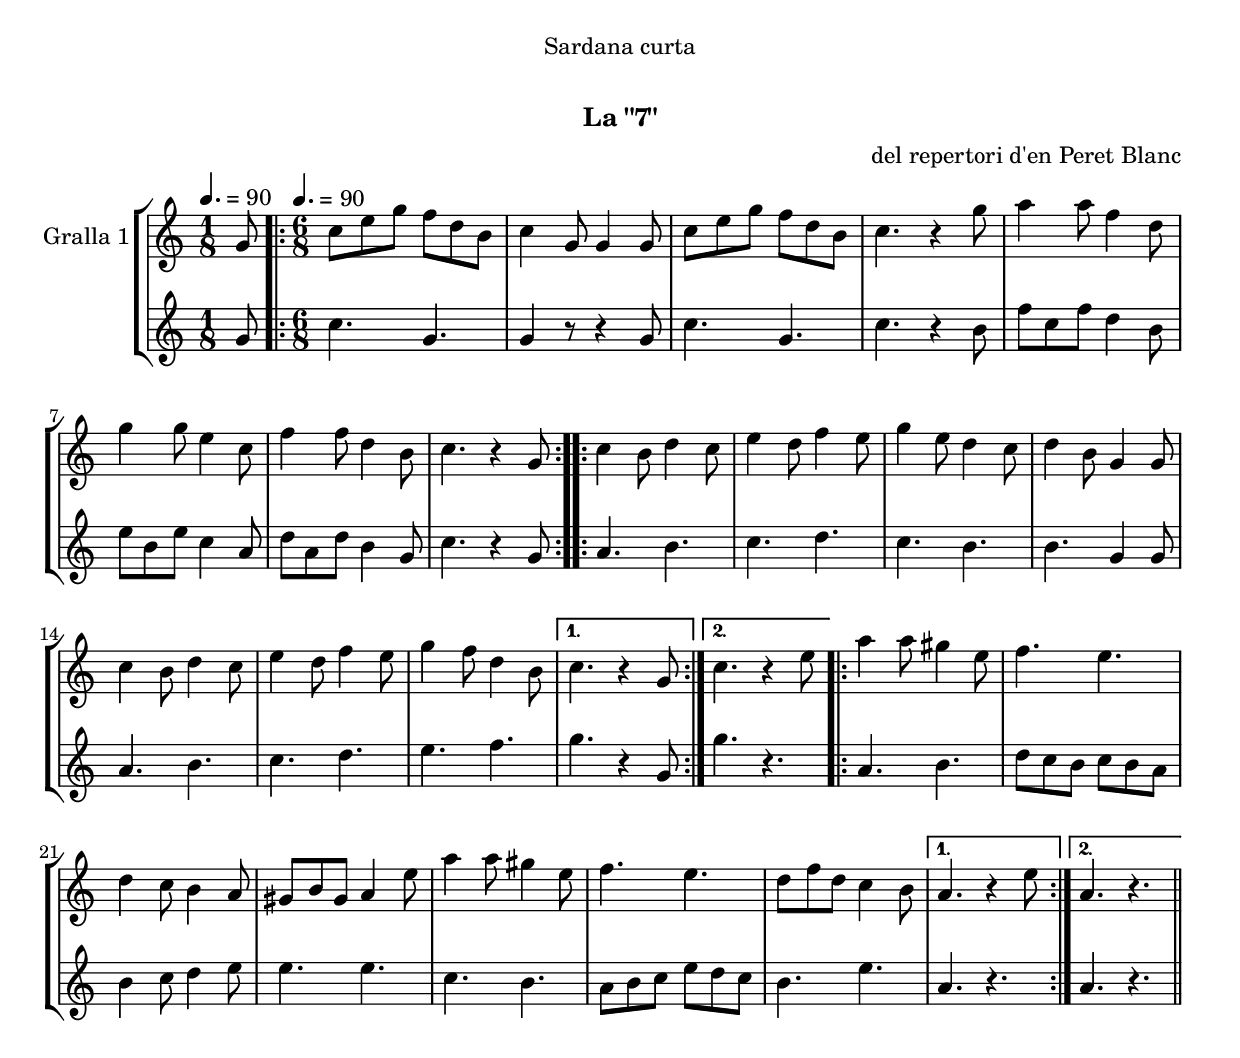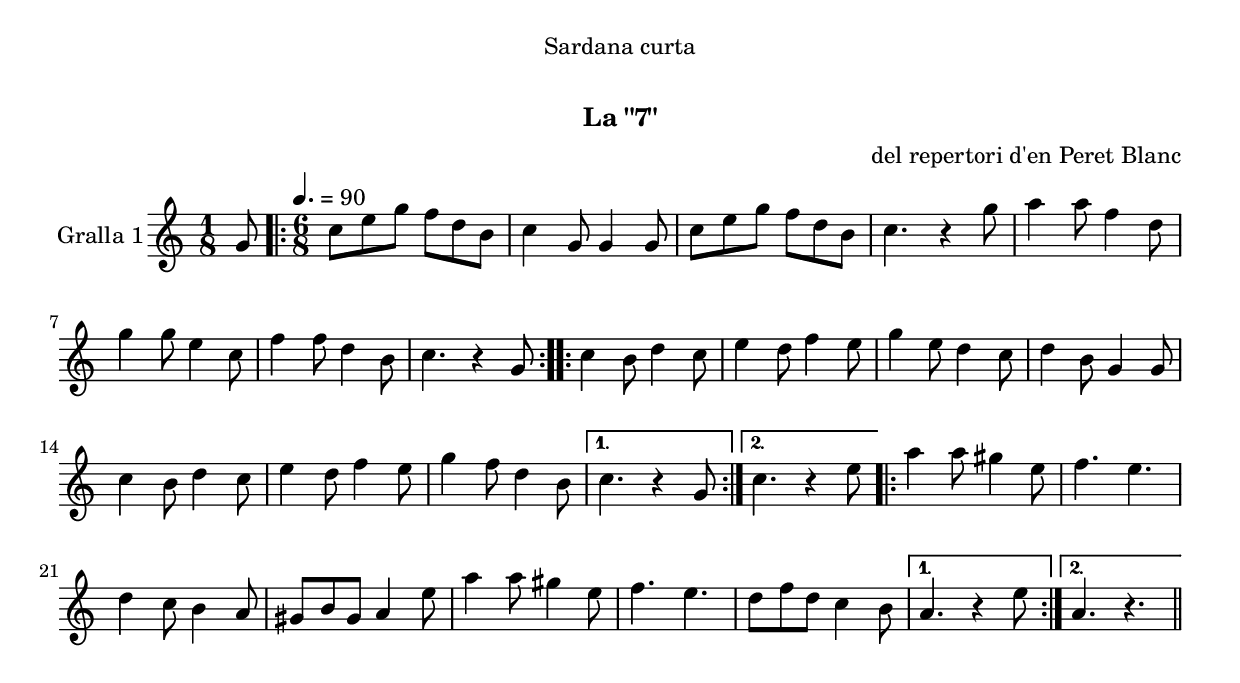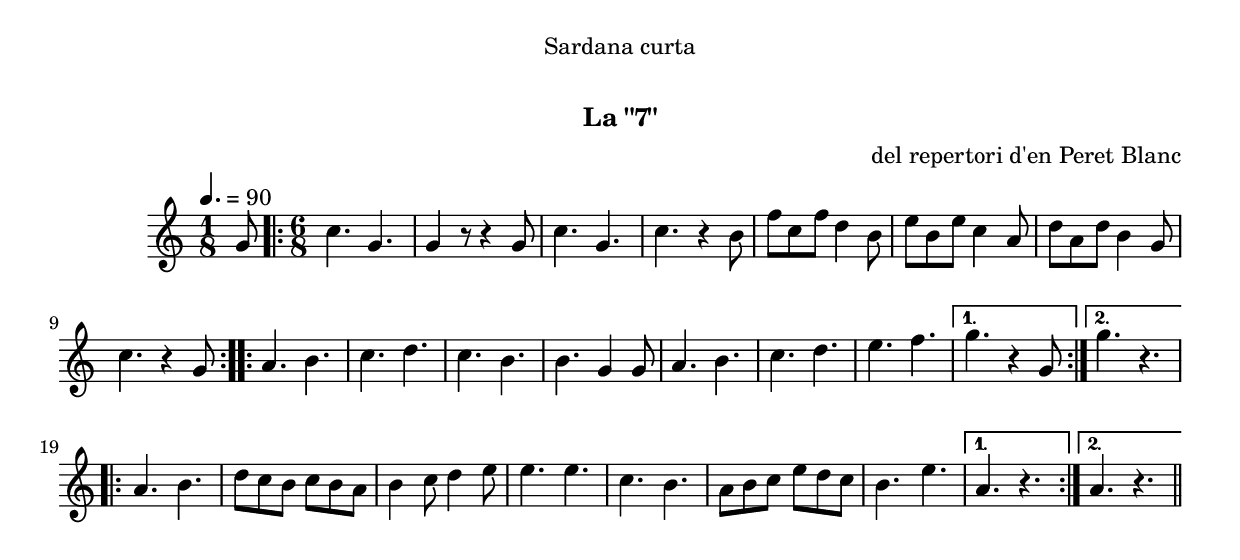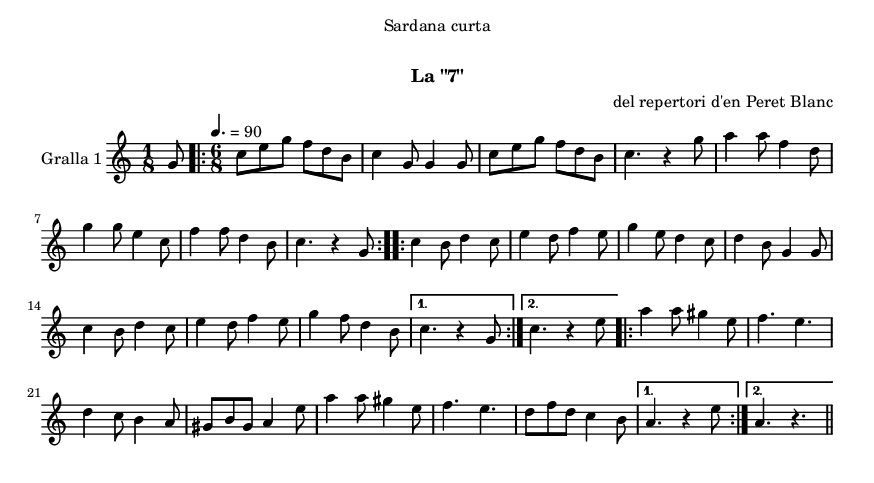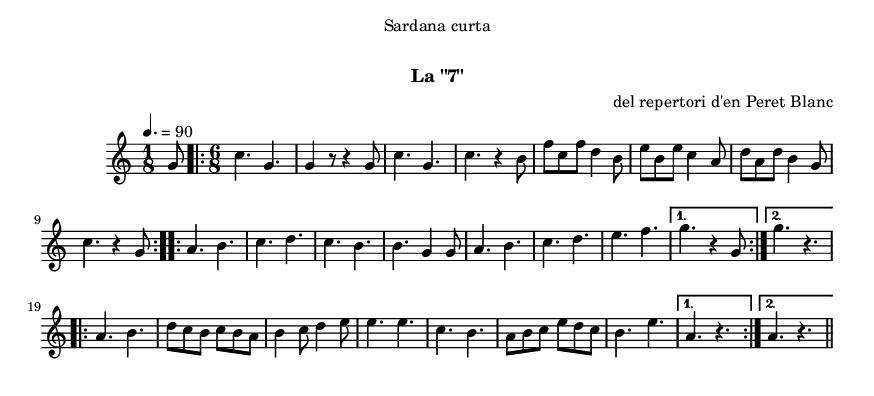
\version "2.16.0"

\header {
  dedication="Sardana curta"
  title="  "
  subtitle="La \"7\""
  subsubtitle=""
  poet=""
  meter=""
  piece=""
  composer="del repertori d'en Peret Blanc"
  arranger=""
  opus=""
  instrument=""
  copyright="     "
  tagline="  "
}

liniaroAa =
\relative g'
{
  \clef treble
  \key c \major
  \time 1/8
  g8 \tempo 4. = 90  |
  \time 6/8   \repeat volta 2 { c8 e g f d b  |
  c4 g8 g4 g8  |
  c8 e g f d b  |
  %05
  c4. r4 g'8  |
  a4 a8 f4 d8  |
  g4 g8 e4 c8  |
  f4 f8 d4 b8  |
  c4. r4 g8  | }
  %10
  \repeat volta 2 { c4 b8 d4 c8  |
  e4 d8 f4 e8  |
  g4 e8 d4 c8  |
  d4 b8 g4 g8  |
  c4 b8 d4 c8  |
  %15
  e4 d8 f4 e8  |
  g4 f8 d4 b8 }
  \alternative { { c4. r4 g8 }
  { c4. r4 e8 } }
  \repeat volta 2 { a4 a8 gis4 e8  |
  %20
  f4. e  |
  d4 c8 b4 a8  |
  gis8 b gis a4 e'8  |
  a4 a8 gis4 e8  |
  f4. e  |
  %25
  d8 f d c4 b8 }
  \alternative { { a4. r4 e'8 }
  { a,4. r } } \bar "||"
}

liniaroAb =
\relative g'
{
  \tempo 4. = 90
  \clef treble
  \key c \major
  \time 1/8
  g8  |
  \time 6/8   \repeat volta 2 { c4. g  |
  g4 r8 r4 g8  |
  c4. g  |
  %05
  c4. r4 b8  |
  f'8 c f d4 b8  |
  e8 b e c4 a8  |
  d8 a d b4 g8  |
  c4. r4 g8  | }
  %10
  \repeat volta 2 { a4. b  |
  c4. d  |
  c4. b  |
  b4. g4 g8  |
  a4. b  |
  %15
  c4. d  |
  e4. f }
  \alternative { { g4. r4 g,8 }
  { g'4. r } }
  \repeat volta 2 { a,4. b  |
  %20
  d8 c b c b a  |
  b4 c8 d4 e8  |
  e4. e  |
  c4. b  |
  a8 b c e d c  |
  %25
  b4. e }
  \alternative { { a,4. r }
  { a4. r } } \bar "||"
}

\book {

\paper {
  print-page-number = false
}

\bookpart {
  \score {
    \new StaffGroup {
      \override Score.RehearsalMark #'self-alignment-X = #LEFT
      <<
        \new Staff \with {instrumentName = #"Gralla 1" } \liniaroAa
        \new Staff \with {instrumentName = #"" } \liniaroAb
      >>
    }
    \layout {}
  }\score { \unfoldRepeats
    \new StaffGroup {
      \override Score.RehearsalMark #'self-alignment-X = #LEFT
      <<
        \new Staff \with {instrumentName = #"Gralla 1" } \liniaroAa
        \new Staff \with {instrumentName = #"" } \liniaroAb
      >>
    }
    \midi {}
  }
}

\bookpart {
  \header {}
  \score {
    \new StaffGroup {
      \override Score.RehearsalMark #'self-alignment-X = #LEFT
      <<
        \new Staff \with {instrumentName = #"Gralla 1" } \liniaroAa
      >>
    }
    \layout {}
  }\score { \unfoldRepeats
    \new StaffGroup {
      \override Score.RehearsalMark #'self-alignment-X = #LEFT
      <<
        \new Staff \with {instrumentName = #"Gralla 1" } \liniaroAa
      >>
    }
    \midi {}
  }
}

\bookpart {
  \header {}
  \score {
    \new StaffGroup {
      \override Score.RehearsalMark #'self-alignment-X = #LEFT
      <<
        \new Staff \with {instrumentName = #"" } \liniaroAb
      >>
    }
    \layout {}
  }\score { \unfoldRepeats
    \new StaffGroup {
      \override Score.RehearsalMark #'self-alignment-X = #LEFT
      <<
        \new Staff \with {instrumentName = #"" } \liniaroAb
      >>
    }
    \midi {}
  }
}

}

\book {

\paper {
  print-page-number = false
  #(set-paper-size "a6landscape")
  #(layout-set-staff-size 14)
}

\bookpart {
  \header {}
  \score {
    \new StaffGroup {
      \override Score.RehearsalMark #'self-alignment-X = #LEFT
      <<
        \new Staff \with {instrumentName = #"Gralla 1" } \liniaroAa
      >>
    }
    \layout {}
  }
}

\bookpart {
  \header {}
  \score {
    \new StaffGroup {
      \override Score.RehearsalMark #'self-alignment-X = #LEFT
      <<
        \new Staff \with {instrumentName = #"" } \liniaroAb
      >>
    }
    \layout {}
  }
}

}

